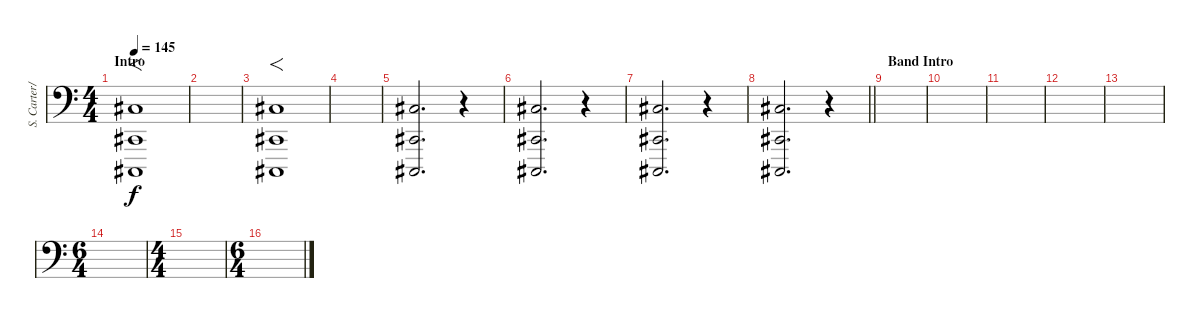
\track ("S. Carter/Strings" "S. Carter/") {instrument stringensemble1}
\staff {score}
\tuning (Bb3 F3 Db3 B2 Ab1 Db1) {hide}
\ts (4 4)
\section ("" "Intro")
\tempo 145
\clef f4
\ks c
(2.4 5.5 0.6).1{f dy f instrument stringensemble1} |
|
(2.4 5.5 0.6).1{f} |
|
(2.4 5.5 0.6).2{d} r.4 |
(2.4 5.5 0.6).2{d} r.4 |
(2.4 5.5 0.6).2{d} r.4 |
\barLineRight lightlight
(2.4 5.5 0.6).2{d} r.4 |
\section ("" "Band Intro")
|
|
|
|
|
\ts (6 4)
|
\ts (4 4)
|
\ts (6 4)
